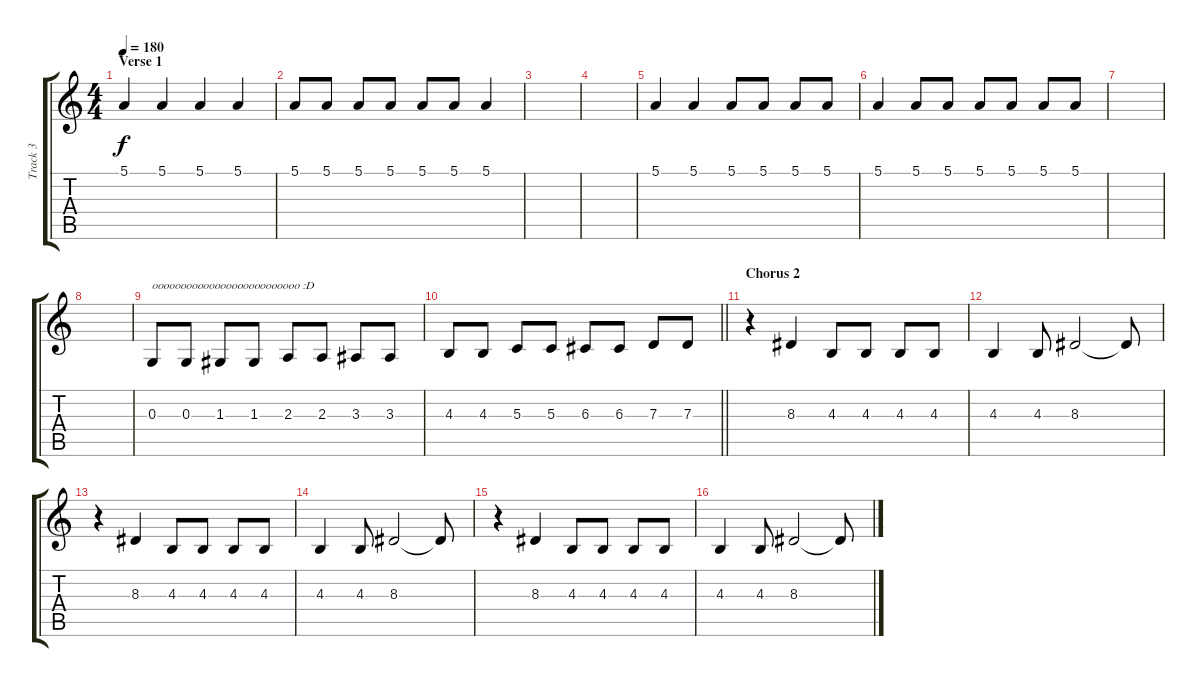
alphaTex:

\track ("Track 3" "Track 3") {instrument lead2sawtooth}
\staff {score tabs}
\tuning (E4 B3 G3 D3 A2 E2) {hide}
\ts (4 4)
\section ("" "Verse 1")
\tempo 180
\clef g2
\ks c
5.1.4{dy f} 5.1.4 5.1.4 5.1.4 |
5.1.8 5.1.8 5.1.8 5.1.8 5.1.8 5.1.8 5.1.4 |
|
|
5.1.4 5.1.4 5.1.8 5.1.8 5.1.8 5.1.8 |
5.1.4 5.1.8 5.1.8 5.1.8 5.1.8 5.1.8 5.1.8 |
|
|
0.3.8{txt "oooooooooooooooooooooooooo :D"} 0.3.8 1.3.8 1.3.8 2.3.8 2.3.8 3.3.8 3.3.8 |
\barLineRight lightlight
4.3.8 4.3.8 5.3.8 5.3.8 6.3.8 6.3.8 7.3.8 7.3.8 |
\section ("" "Chorus 2")
r.4 8.3.4 4.3.8 4.3.8 4.3.8 4.3.8 |
4.3.4 4.3.8 8.3.2 8.3{t}.8 |
r.4 8.3.4 4.3.8 4.3.8 4.3.8 4.3.8 |
4.3.4 4.3.8 8.3.2 8.3{t}.8 |
r.4 8.3.4 4.3.8 4.3.8 4.3.8 4.3.8 |
4.3.4 4.3.8 8.3.2 8.3{t}.8
